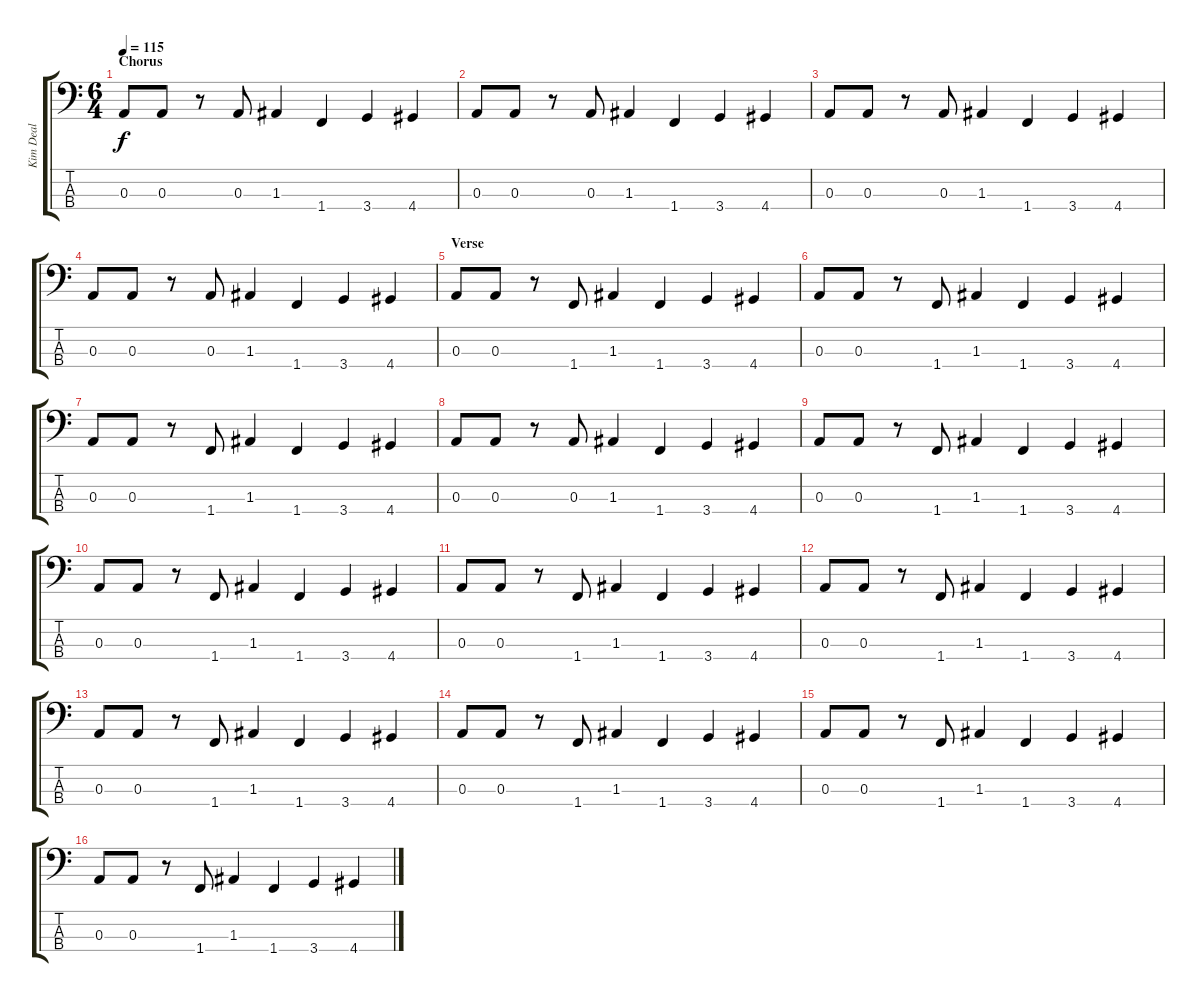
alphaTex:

\track ("Kim Deal" "Kim Deal") {instrument electricbasspick}
\staff {score tabs}
\tuning (G2 D2 A1 E1) {hide}
\ts (6 4)
\section ("" "Chorus")
\tempo 115
\clef f4
\ks c
0.3.8{dy f} 0.3.8 r.8 0.3.8 1.3.4 1.4.4 3.4.4 4.4.4 |
0.3.8 0.3.8 r.8 0.3.8 1.3.4 1.4.4 3.4.4 4.4.4 |
0.3.8 0.3.8 r.8 0.3.8 1.3.4 1.4.4 3.4.4 4.4.4 |
0.3.8 0.3.8 r.8 0.3.8 1.3.4 1.4.4 3.4.4 4.4.4 |
\section ("" "Verse ")
0.3.8 0.3.8 r.8 1.4.8 1.3.4 1.4.4 3.4.4 4.4.4 |
0.3.8 0.3.8 r.8 1.4.8 1.3.4 1.4.4 3.4.4 4.4.4 |
0.3.8 0.3.8 r.8 1.4.8 1.3.4 1.4.4 3.4.4 4.4.4 |
0.3.8 0.3.8 r.8 0.3.8 1.3.4 1.4.4 3.4.4 4.4.4 |
0.3.8 0.3.8 r.8 1.4.8 1.3.4 1.4.4 3.4.4 4.4.4 |
0.3.8 0.3.8 r.8 1.4.8 1.3.4 1.4.4 3.4.4 4.4.4 |
0.3.8 0.3.8 r.8 1.4.8 1.3.4 1.4.4 3.4.4 4.4.4 |
0.3.8 0.3.8 r.8 1.4.8 1.3.4 1.4.4 3.4.4 4.4.4 |
0.3.8 0.3.8 r.8 1.4.8 1.3.4 1.4.4 3.4.4 4.4.4 |
0.3.8 0.3.8 r.8 1.4.8 1.3.4 1.4.4 3.4.4 4.4.4 |
0.3.8 0.3.8 r.8 1.4.8 1.3.4 1.4.4 3.4.4 4.4.4 |
0.3.8 0.3.8 r.8 1.4.8 1.3.4 1.4.4 3.4.4 4.4.4
